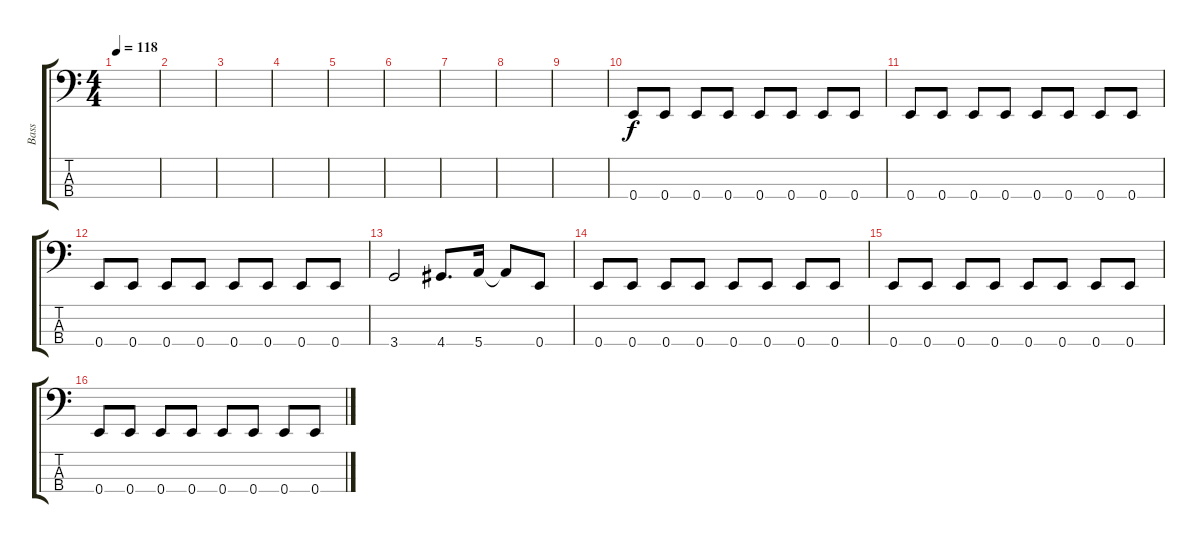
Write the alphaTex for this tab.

\track ("Bass" "Bass") {instrument electricbassfinger}
\staff {score tabs}
\tuning (G2 D2 A1 E1) {hide}
\ts (4 4)
\tempo 118
\clef f4
\ks c
|
|
|
|
|
|
|
|
|
0.4.8 0.4.8 0.4.8 0.4.8 0.4.8 0.4.8 0.4.8 0.4.8 |
0.4.8 0.4.8 0.4.8 0.4.8 0.4.8 0.4.8 0.4.8 0.4.8 |
0.4.8 0.4.8 0.4.8 0.4.8 0.4.8 0.4.8 0.4.8 0.4.8 |
3.4.2 4.4.8{d} 5.4.16 5.4{t}.8 0.4.8 |
0.4.8 0.4.8 0.4.8 0.4.8 0.4.8 0.4.8 0.4.8 0.4.8 |
0.4.8 0.4.8 0.4.8 0.4.8 0.4.8 0.4.8 0.4.8 0.4.8 |
0.4.8 0.4.8 0.4.8 0.4.8 0.4.8 0.4.8 0.4.8 0.4.8
